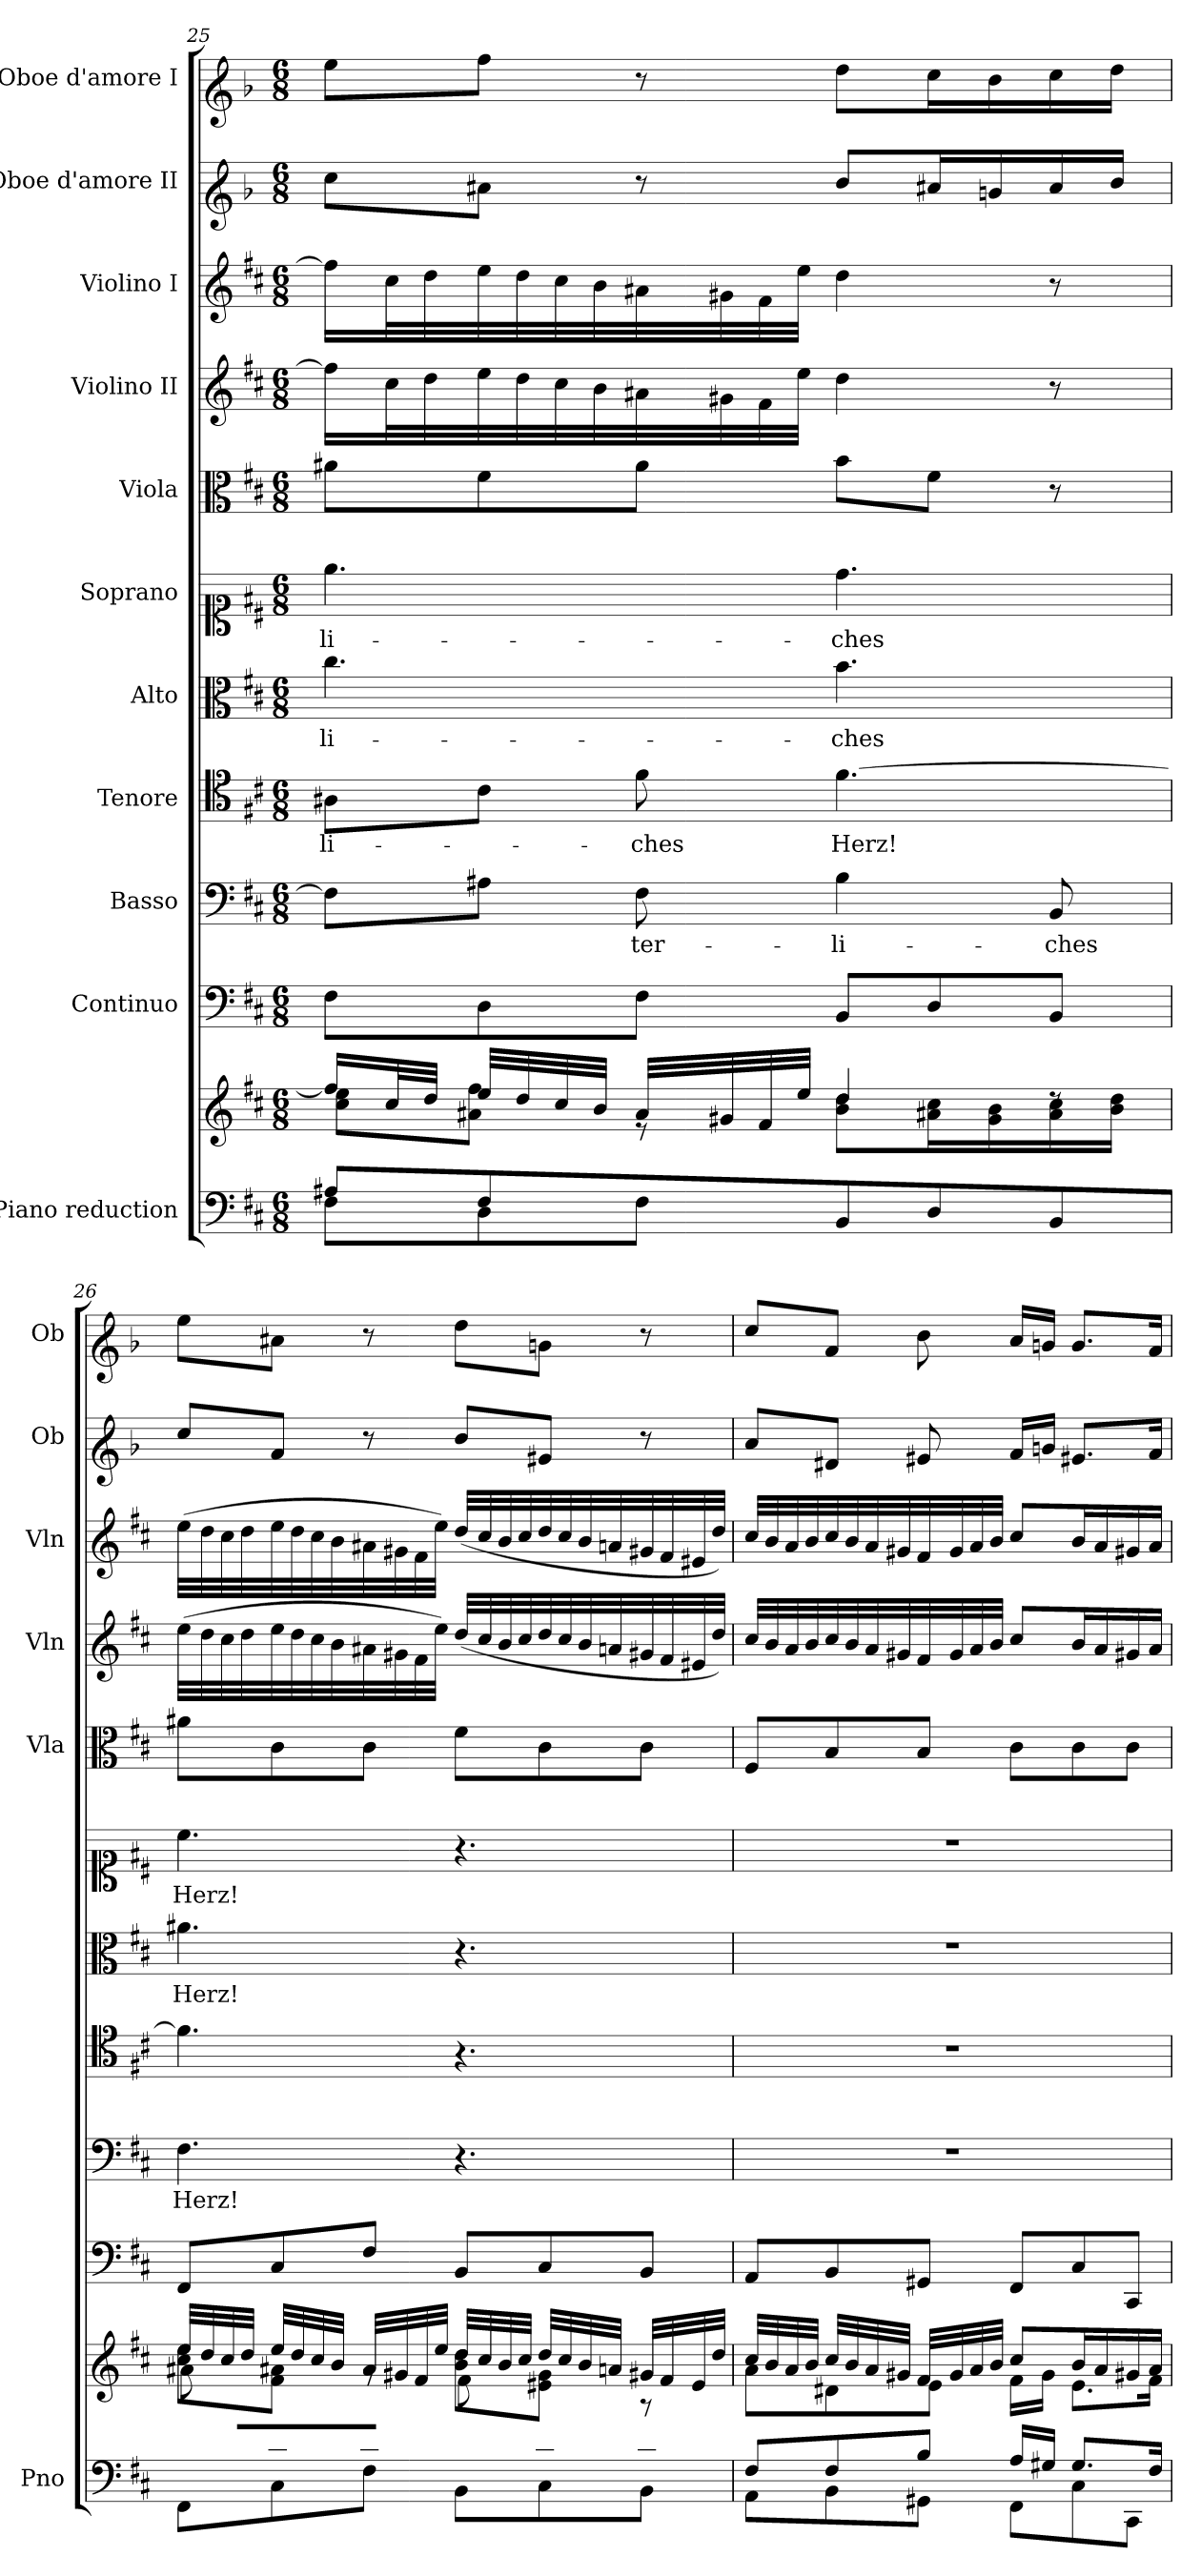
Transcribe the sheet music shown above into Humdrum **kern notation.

**kern	**kern	**kern	**kern	**text	**kern	**text	**kern	**text	**kern	**text	**kern	**kern	**kern	**kern	**kern
*part11	*part11	*part10	*part9	*part9	*part8	*part8	*part7	*part7	*part6	*part6	*part5	*part4	*part3	*part2	*part1
*staff12	*staff11	*staff10	*staff9	*staff9	*staff8	*staff8	*staff7	*staff7	*staff6	*staff6	*staff5	*staff4	*staff3	*staff2	*staff1
*I"Piano reduction	*	*I"Continuo	*I"Basso	*	*I"Tenore	*	*I"Alto	*	*I"Soprano	*	*I"Viola	*I"Violino II	*I"Violino I	*I"Oboe d'amore II	*I"Oboe d'amore I
*I'Pno	*	*	*	*	*	*	*	*	*	*	*I'Vla	*I'Vln	*I'Vln	*I'Ob	*I'Ob
*clefF4	*clefG2	*clefF4	*clefF4	*	*clefC4	*	*clefC3	*	*clefC1	*	*clefC3	*clefG2	*clefG2	*clefG1	*clefG1
*	*	*	*	*	*	*	*	*	*	*	*	*	*	*ITrd2c3	*ITrd2c3
*k[f#c#]	*k[f#c#]	*k[f#c#]	*k[f#c#]	*	*k[f#c#]	*	*k[f#c#]	*	*k[f#c#]	*	*k[f#c#]	*k[f#c#]	*k[f#c#]	*k[f#c#]	*k[f#c#]
*M6/8	*M6/8	*M6/8	*M6/8	*	*M6/8	*	*M6/8	*	*M6/8	*	*M6/8	*M6/8	*M6/8	*M6/8	*M6/8
=25	=25	=25	=25	=25	=25	=25	=25	=25	=25	=25	=25	=25	=25	=25	=25
*^	*^	*	*	*	*	*	*	*	*	*	*	*	*	*	*
*	*	*	*^	*	*	*	*	*	*	*	*	*	*	*	*	*	*
!	!	!	!	!	!	!	!	!	!LO:LY:b	!	!LO:LY:b	!	!LO:LY:b	!	!	!	!	!
8A#X/L	8F#\L	16ff#/LL]	8cc#\ 8ee\L	4ryy	8F#\L	8F#\L]	.	8A#X\L	-li-	4.cc#\	-li-	4.ee\	-li-	8a#X\L	16ff#\LL]	16ff#\LL]	8cc#\L	8ee\L
.	.	32cc#/L	.	.	.	.	.	.	.	.	.	.	.	.	32cc#\L	32cc#\L	.	.
.	.	32dd/JJJ	.	.	.	.	.	.	.	.	.	.	.	.	32dd\	32dd\	.	.
8F#/	8D\	32ee/LLL	8a#X\ 8ff#\J	.	8D\	8A#X\J	.	8c#\J	.	.	.	.	.	8f#\	32ee\	32ee\	8a#X\J	8ff#\J
.	.	32dd/	.	.	.	.	.	.	.	.	.	.	.	.	32dd\	32dd\	.	.
.	.	32cc#/	.	.	.	.	.	.	.	.	.	.	.	.	32cc#\	32cc#\	.	.
.	.	32b/JJJ	.	.	.	.	.	.	.	.	.	.	.	.	32b\	32b\	.	.
!	!	!	!	!	!	!	!LO:LY:b	!	!LO:LY:b	!	!	!	!	!	!	!	!	!
8ryy	8F#\J	32a#/LLL	8re	8a#X\J	8F#\J	8F#\	-ter-	8f#\	-ches	.	.	.	.	8a#\J	32a#X\	32a#X\	8r	8r
.	.	32g#i/	.	.	.	.	.	.	.	.	.	.	.	.	32g#X\	32g#X\	.	.
.	.	32f#/	.	.	.	.	.	.	.	.	.	.	.	.	32f#\	32f#\	.	.
.	.	32ee/JJJ	.	.	.	.	.	.	.	.	.	.	.	.	32ee\JJJ	32ee\JJJ	.	.
!	!	!	!	!	!	!	!LO:LY:b	!	!LO:LY:b	!	!LO:LY:b	!	!LO:LY:b	!	!	!	!	!
8BB/L	4.ryy	4dd/	8b\ 8dd\L	4.ryy	8BB/L	4B\	-li-	[4.f#\	Herz!	4.b\	-ches	4.dd\	-ches	8b\L	4dd\	4dd\	8b/L	8dd\L
8D/	.	.	16a#X\ 16cc#\L	.	8D/	.	.	.	.	.	.	.	.	8f#\J	.	.	16a#X/L	16cc#\L
.	.	.	16g#\ 16b\	.	.	.	.	.	.	.	.	.	.	.	.	.	16g#X/	16b\
!	!	!	!	!	!	!	!LO:LY:b	!	!	!	!	!	!	!	!	!	!	!
8BB/J	.	8rdd	16a#\ 16cc#\	.	8BB/J	8BB/	-ches	.	.	.	.	.	.	8r	8r	8r	16a#/	16cc#\
.	.	.	16b\ 16dd\JJ	.	.	.	.	.	.	.	.	.	.	.	.	.	16b/JJ	16dd\JJ
!!LO:PB:g=z
=26	=26	=26	=26	=26	=26	=26	=26	=26	=26	=26	=26	=26	=26	=26	=26	=26	=26	=26
!	!	!	!	!	!	!	!LO:LY:b	!	!	!	!LO:LY:b	!	!LO:LY:b	!	!	!	!	!
8ryy	8FF#\L	32ee/LLL	8cc#\ 8ee\L	8a#X\L	8FF#/L	4.F#\	Herz!	4.f#\]	.	4.a#X\	Herz!	4.cc#\	Herz!	8a#X\L	(>32ee\LLL	(>32ee\LLL	8cc#/L	8ee\L
.	.	32dd/	.	.	.	.	.	.	.	.	.	.	.	.	32dd\	32dd\	.	.
.	.	32cc#/	.	.	.	.	.	.	.	.	.	.	.	.	32cc#\	32cc#\	.	.
.	.	32dd/JJJ	.	.	.	.	.	.	.	.	.	.	.	.	32dd\	32dd\	.	.
8c#/	8C#\	32ee/LLL	8f#\ 8a#X\J	4ryy	8C#/	.	.	.	.	.	.	.	.	8c#\	32ee\	32ee\	8f#/J	8a#X\J
.	.	32dd/	.	.	.	.	.	.	.	.	.	.	.	.	32dd\	32dd\	.	.
.	.	32cc#/	.	.	.	.	.	.	.	.	.	.	.	.	32cc#\	32cc#\	.	.
.	.	32b/JJJ	.	.	.	.	.	.	.	.	.	.	.	.	32b\	32b\	.	.
8c#/J	8F#\J	32a#/LLL	8rg	.	8F#/J	.	.	.	.	.	.	.	.	8c#\J	32a#X\	32a#X\	8r	8r
.	.	32g#i/	.	.	.	.	.	.	.	.	.	.	.	.	32g#X\	32g#X\	.	.
.	.	32f#/	.	.	.	.	.	.	.	.	.	.	.	.	32f#\	32f#\	.	.
.	.	32ee/JJJ	.	.	.	.	.	.	.	.	.	.	.	.	32ee\JJJ)	32ee\JJJ)	.	.
8ryy	8BB\L	32dd/LLL	8b\ 8dd\L	8f#\L	8BB/L	4.r	.	4.r	.	4.r	.	4.r	.	8f#\L	(<32dd/LLL	(<32dd/LLL	8b/L	8dd\L
.	.	32cc#/	.	.	.	.	.	.	.	.	.	.	.	.	32cc#/	32cc#/	.	.
.	.	32b/	.	.	.	.	.	.	.	.	.	.	.	.	32b/	32b/	.	.
.	.	32cc#/JJJ	.	.	.	.	.	.	.	.	.	.	.	.	32cc#/	32cc#/	.	.
8c#/	8C#\	32dd/LLL	8e#X\ 8g#\J	4ryy	8C#/	.	.	.	.	.	.	.	.	8c#\	32dd/	32dd/	8e#X/J	8g#X\J
.	.	32cc#/	.	.	.	.	.	.	.	.	.	.	.	.	32cc#/	32cc#/	.	.
.	.	32b/	.	.	.	.	.	.	.	.	.	.	.	.	32b/	32b/	.	.
.	.	32an/JJJ	.	.	.	.	.	.	.	.	.	.	.	.	32an/	32an/	.	.
8c#/J	8BB\J	32g#X/LLL	8r	.	8BB/J	.	.	.	.	.	.	.	.	8c#\J	32g#X/	32g#X/	8r	8r
.	.	32f#/	.	.	.	.	.	.	.	.	.	.	.	.	32f#/	32f#/	.	.
.	.	32e#/	.	.	.	.	.	.	.	.	.	.	.	.	32e#X/	32e#X/	.	.
.	.	32dd/JJJ	.	.	.	.	.	.	.	.	.	.	.	.	32dd/JJJ)	32dd/JJJ)	.	.
*	*	*	*v	*v	*	*	*	*	*	*	*	*	*	*	*	*	*	*
=27	=27	=27	=27	=27	=27	=27	=27	=27	=27	=27	=27	=27	=27	=27	=27	=27	=27
8F#/L	8AA\L	32cc#/LLL	8a\L	8AA/L	2.r	.	2.r	.	2.r	.	2.r	.	8F#/L	32cc#/LLL	32cc#/LLL	8a/L	8cc#/L
.	.	32b/	.	.	.	.	.	.	.	.	.	.	.	32b/	32b/	.	.
.	.	32a/	.	.	.	.	.	.	.	.	.	.	.	32a/	32a/	.	.
.	.	32b/JJJ	.	.	.	.	.	.	.	.	.	.	.	32b/	32b/	.	.
8F#/	8BB\	32cc#/LLL	8d#X\	8BB/	.	.	.	.	.	.	.	.	8B/	32cc#/	32cc#/	8d#X/J	8f#/J
.	.	32b/	.	.	.	.	.	.	.	.	.	.	.	32b/	32b/	.	.
.	.	32a/	.	.	.	.	.	.	.	.	.	.	.	32a/	32a/	.	.
.	.	32g#i/JJJ	.	.	.	.	.	.	.	.	.	.	.	32g#X/	32g#X/	.	.
8B/J	8GG#X\J	32f#/LLL	8e\J	8GG#X/J	.	.	.	.	.	.	.	.	8B/J	32f#/	32f#/	8e#X/	8b\
.	.	32g#/	.	.	.	.	.	.	.	.	.	.	.	32g#/	32g#/	.	.
.	.	32a/	.	.	.	.	.	.	.	.	.	.	.	32a/	32a/	.	.
.	.	32b/JJJ	.	.	.	.	.	.	.	.	.	.	.	32b/JJJ	32b/JJJ	.	.
16A/LL	8FF#\L	8cc#/L	16f#\LL	8FF#/L	.	.	.	.	.	.	.	.	8c#\L	8cc#/L	8cc#/L	16f#/LL	16a/LL
16G#X/JJ	.	.	16g#\JJ	.	.	.	.	.	.	.	.	.	.	.	.	16g#X/JJ	16g#X/JJ
8.G#/L	8C#\	16b/L	8.e\L	8C#/	.	.	.	.	.	.	.	.	8c#\	16b/L	16b/L	8.e#X/L	8.g#/L
.	.	16a/	.	.	.	.	.	.	.	.	.	.	.	16a/	16a/	.	.
.	8CC#\J	16g#X/	.	8CC#/J	.	.	.	.	.	.	.	.	8c#\J	16g#X/	16g#X/	.	.
16F#/Jk	.	16a/JJ	16f#\Jk	.	.	.	.	.	.	.	.	.	.	16a/JJ	16a/JJ	16f#/Jk	16f#/Jk
*v	*v	*	*	*	*	*	*	*	*	*	*	*	*	*	*	*	*
*	*v	*v	*	*	*	*	*	*	*	*	*	*	*	*	*	*
=	=	=	=	=	=	=	=	=	=	=	=	=	=	=	=
*-	*-	*-	*-	*-	*-	*-	*-	*-	*-	*-	*-	*-	*-	*-	*-
